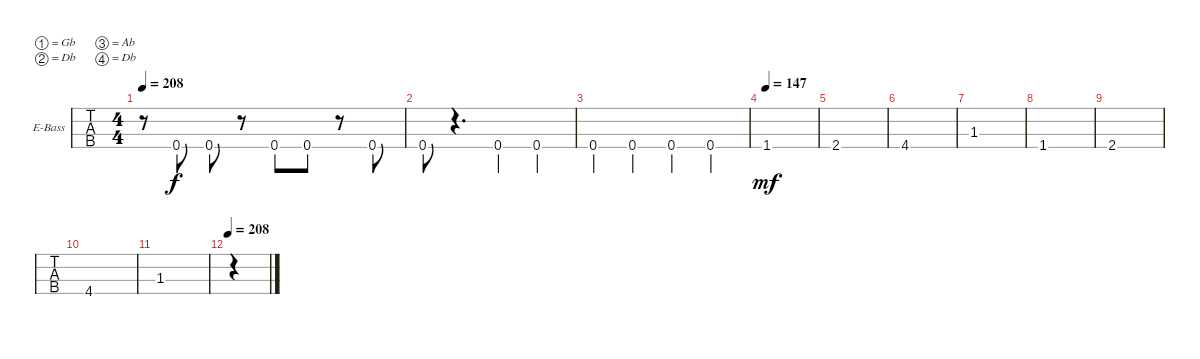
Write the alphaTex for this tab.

\defaultSystemsLayout 4
\bracketExtendMode groupsimilarinstruments
\firstSystemTrackNameOrientation horizontal
\otherSystemsTrackNameOrientation horizontal
\track ("Electric Bass" "E-Bass") {instrument electricbassfinger}
\staff {tabs}
\tuning (Gb2 Db2 Ab1 Db1)
\ts (4 4)
\tempo 208
\clef f4
\scale
0.333333
\ks c
r.8{dy f} 0.4.8 0.4.8 r.8 0.4.8 0.4.8 r.8 0.4.8 |
\scale
0.333333 0.4.8 r.4{d} 0.4.4 0.4.4 |
\scale
0.333333 0.4.4 0.4.4 0.4.4 0.4.4 |
\tempo 147
\scale
0.333333 1.4.1{dy mf} |
\scale
0.333333 2.4.1 |
\scale
0.333333 4.4.1 |
\scale
0.333333 1.3.1 |
\scale
0.333333 1.4.1 |
\scale
0.333333 2.4.1 |
\scale
0.322751 4.4.1 |
\scale
0.354497 1.3.1 |
\tempo 208
\scale
0.322751 |
\scale
0.333333 |
\scale
0.333333 |
\scale
0.333333 |
\scale
0.333333
